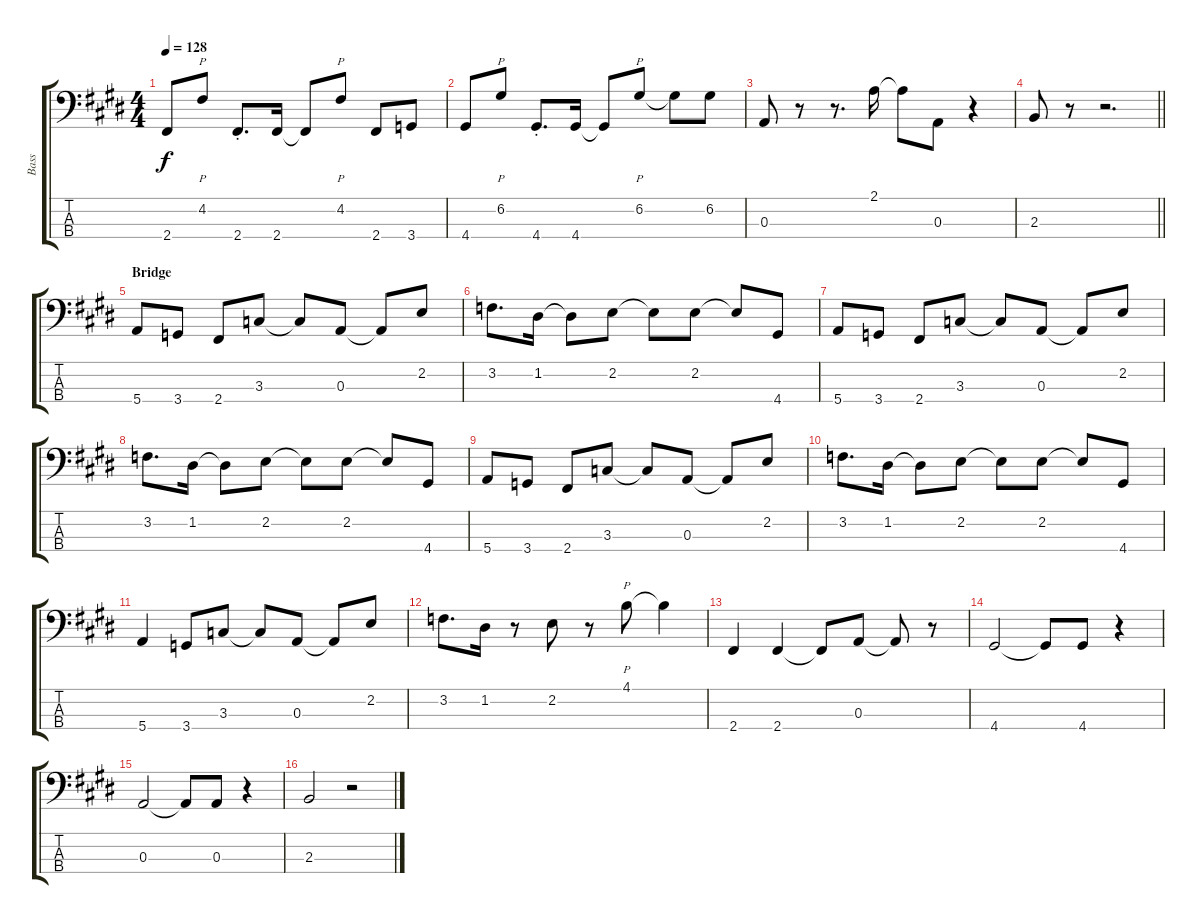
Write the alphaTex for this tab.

\track ("Bass" "Bass") {instrument electricbassfinger}
\staff {score tabs}
\tuning (G2 D2 A1 E1) {hide}
\ts (4 4)
\tempo 128
\clef f4
\ks c#minor
2.4.8{dy f} 4.2.8{p} 2.4{st}.8{d} 2.4.16 2.4{t}.8 4.2.8{p} 2.4.8 3.4.8 |
4.4.8 6.2.8{p} 4.4{st}.8{d} 4.4.16 4.4{t}.8 6.2.8{p} 6.2{t}.8 6.2.8 |
0.3.8 r.8 r.8{d} 2.1.16 2.1{t}.8 0.3.8 r.4 |
\barLineRight lightlight
2.3.8 r.8 r.2{d} |
\section ("" "Bridge")
5.4.8 3.4.8 2.4.8 3.3.8 3.3{t}.8 0.3.8 0.3{t}.8 2.2.8 |
3.2.8{d} 1.2.16 1.2{t}.8 2.2.8 2.2{t}.8 2.2.8 2.2{t}.8 4.4.8 |
5.4.8 3.4.8 2.4.8 3.3.8 3.3{t}.8 0.3.8 0.3{t}.8 2.2.8 |
3.2.8{d} 1.2.16 1.2{t}.8 2.2.8 2.2{t}.8 2.2.8 2.2{t}.8 4.4.8 |
5.4.8 3.4.8 2.4.8 3.3.8 3.3{t}.8 0.3.8 0.3{t}.8 2.2.8 |
3.2.8{d} 1.2.16 1.2{t}.8 2.2.8 2.2{t}.8 2.2.8 2.2{t}.8 4.4.8 |
5.4.4 3.4.8 3.3.8 3.3{t}.8 0.3.8 0.3{t}.8 2.2.8 |
3.2.8{d} 1.2.16 r.8 2.2.8 r.8 4.1.8{p} 4.1{t}.4 |
2.4.4 2.4.4 2.4{t}.8 0.3.8 0.3{t}.8 r.8 |
4.4.2 4.4{t}.8 4.4.8 r.4 |
0.3.2 0.3{t}.8 0.3.8 r.4 |
2.3.2 r.2
